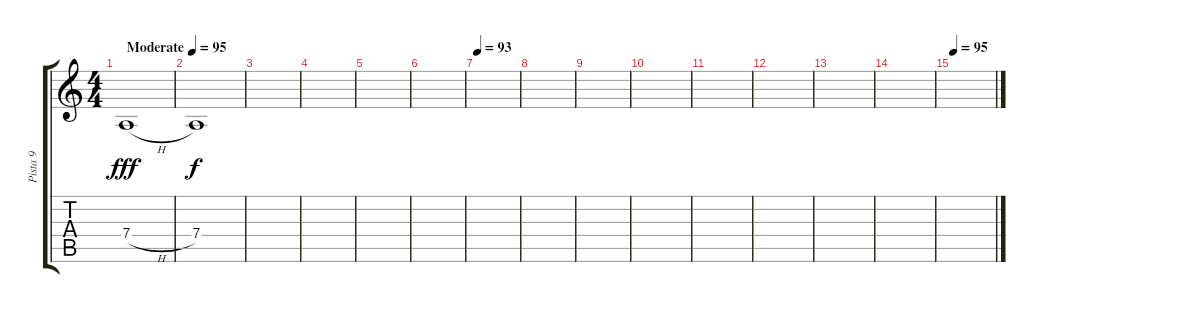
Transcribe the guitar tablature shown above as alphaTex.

\track ("Pista 9" "Pista 9") {instrument seashore}
\staff {score tabs}
\tuning (E4 B3 G3 D3 A2 E2) {hide}
\ts (4 4)
\tempo (95 "Moderate")
\clef g2
\ks c
7.4{h}.1{dy fff balance 0 instrument seashore} |
7.4.1{dy f} |
|
|
|
|
\tempo 93
|
|
|
|
|
|
|
|
\tempo 95
